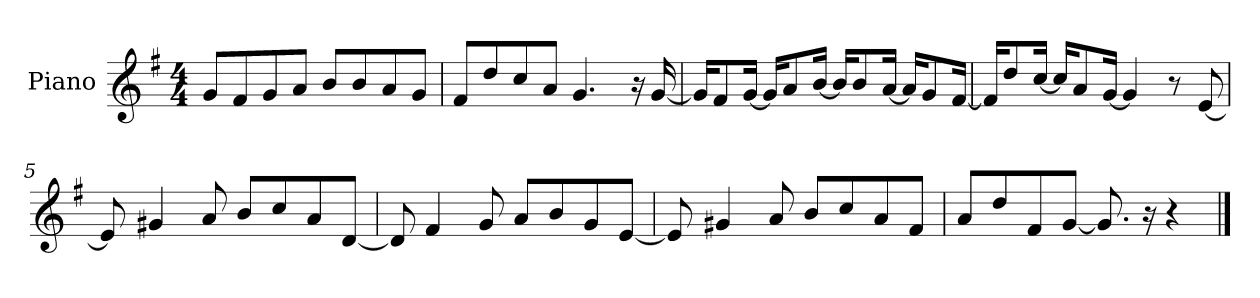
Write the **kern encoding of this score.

**kern
*part1
*staff1
*I"Piano
*I'P-no
*clefG2
*k[f#]
*M4/4
*MM90
=1
8g/L
8f#/
8g/
8a/J
8b/L
8b/
8a/
8g/J
=2
8f#/L
8dd/
8cc/
8a/J
4.g/
16r
[16g/
=3
16g/KL]
8f#/
[16g/Jk
16g/KL]
8a/
[16b/Jk
16b/KL]
8b/
[16a/Jk
16a/KL]
8g/
[16f#/Jk
=4
16f#/KL]
8dd/
[16cc/Jk
16cc/KL]
8a/
[16g/Jk
4g/]
8r
[8e/
!!LO:LB:g=z
=5
8e/]
4g#X/
8a/
8b/L
8cc/
8a/
[8d/J
=6
8d/]
4f#/
8g/
8a/L
8b/
8g/
[8e/J
=7
8e/]
4g#X/
8a/
8b/L
8cc/
8a/
8f#/J
=8
8a/L
8dd/
8f#/
[8g/J
8.g/]
16r
4r
==
*-
